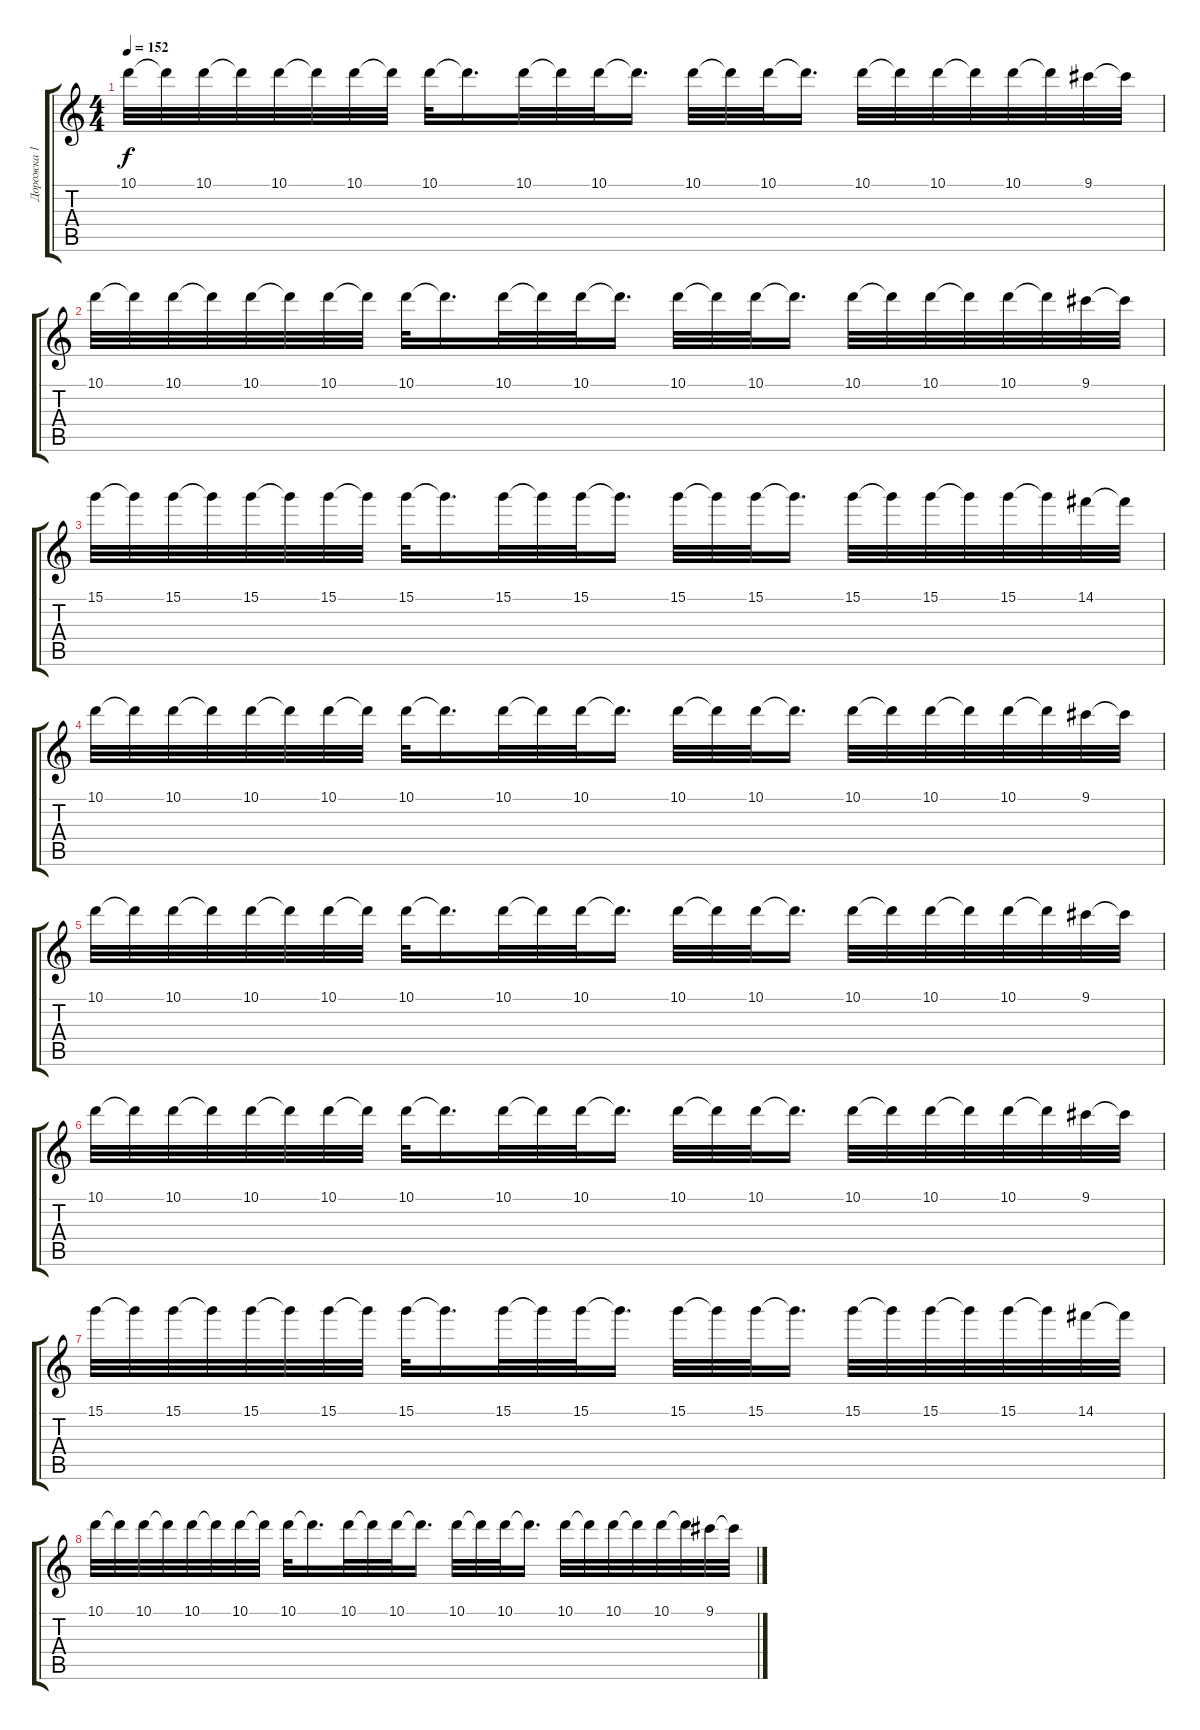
\track ("Дорожка 1" "Дорожка 1") {instrument distortionguitar}
\staff {score tabs}
\tuning (E4 B3 G3 D3 A2 E2) {hide}
\ts (4 4)
\tempo 152
\clef g2
\ks c
10.1.32{dy f} 10.1{t}.32 10.1.32 10.1{t}.32 10.1.32 10.1{t}.32 10.1.32 10.1{t}.32 10.1.32 10.1{t}.16{d} 10.1.32 10.1{t}.32 10.1.32 10.1{t}.16{d} 10.1.32 10.1{t}.32 10.1.32 10.1{t}.16{d} 10.1.32 10.1{t}.32 10.1.32 10.1{t}.32 10.1.32 10.1{t}.32 9.1.32 9.1{t}.32 |
10.1.32 10.1{t}.32 10.1.32 10.1{t}.32 10.1.32 10.1{t}.32 10.1.32 10.1{t}.32 10.1.32 10.1{t}.16{d} 10.1.32 10.1{t}.32 10.1.32 10.1{t}.16{d} 10.1.32 10.1{t}.32 10.1.32 10.1{t}.16{d} 10.1.32 10.1{t}.32 10.1.32 10.1{t}.32 10.1.32 10.1{t}.32 9.1.32 9.1{t}.32 |
15.1.32 15.1{t}.32 15.1.32 15.1{t}.32 15.1.32 15.1{t}.32 15.1.32 15.1{t}.32 15.1.32 15.1{t}.16{d} 15.1.32 15.1{t}.32 15.1.32 15.1{t}.16{d} 15.1.32 15.1{t}.32 15.1.32 15.1{t}.16{d} 15.1.32 15.1{t}.32 15.1.32 15.1{t}.32 15.1.32 15.1{t}.32 14.1.32 14.1{t}.32 |
10.1.32 10.1{t}.32 10.1.32 10.1{t}.32 10.1.32 10.1{t}.32 10.1.32 10.1{t}.32 10.1.32 10.1{t}.16{d} 10.1.32 10.1{t}.32 10.1.32 10.1{t}.16{d} 10.1.32 10.1{t}.32 10.1.32 10.1{t}.16{d} 10.1.32 10.1{t}.32 10.1.32 10.1{t}.32 10.1.32 10.1{t}.32 9.1.32 9.1{t}.32 |
10.1.32 10.1{t}.32 10.1.32 10.1{t}.32 10.1.32 10.1{t}.32 10.1.32 10.1{t}.32 10.1.32 10.1{t}.16{d} 10.1.32 10.1{t}.32 10.1.32 10.1{t}.16{d} 10.1.32 10.1{t}.32 10.1.32 10.1{t}.16{d} 10.1.32 10.1{t}.32 10.1.32 10.1{t}.32 10.1.32 10.1{t}.32 9.1.32 9.1{t}.32 |
10.1.32 10.1{t}.32 10.1.32 10.1{t}.32 10.1.32 10.1{t}.32 10.1.32 10.1{t}.32 10.1.32 10.1{t}.16{d} 10.1.32 10.1{t}.32 10.1.32 10.1{t}.16{d} 10.1.32 10.1{t}.32 10.1.32 10.1{t}.16{d} 10.1.32 10.1{t}.32 10.1.32 10.1{t}.32 10.1.32 10.1{t}.32 9.1.32 9.1{t}.32 |
15.1.32 15.1{t}.32 15.1.32 15.1{t}.32 15.1.32 15.1{t}.32 15.1.32 15.1{t}.32 15.1.32 15.1{t}.16{d} 15.1.32 15.1{t}.32 15.1.32 15.1{t}.16{d} 15.1.32 15.1{t}.32 15.1.32 15.1{t}.16{d} 15.1.32 15.1{t}.32 15.1.32 15.1{t}.32 15.1.32 15.1{t}.32 14.1.32 14.1{t}.32 |
10.1.32 10.1{t}.32 10.1.32 10.1{t}.32 10.1.32 10.1{t}.32 10.1.32 10.1{t}.32 10.1.32 10.1{t}.16{d} 10.1.32 10.1{t}.32 10.1.32 10.1{t}.16{d} 10.1.32 10.1{t}.32 10.1.32 10.1{t}.16{d} 10.1.32 10.1{t}.32 10.1.32 10.1{t}.32 10.1.32 10.1{t}.32 9.1.32 9.1{t}.32
